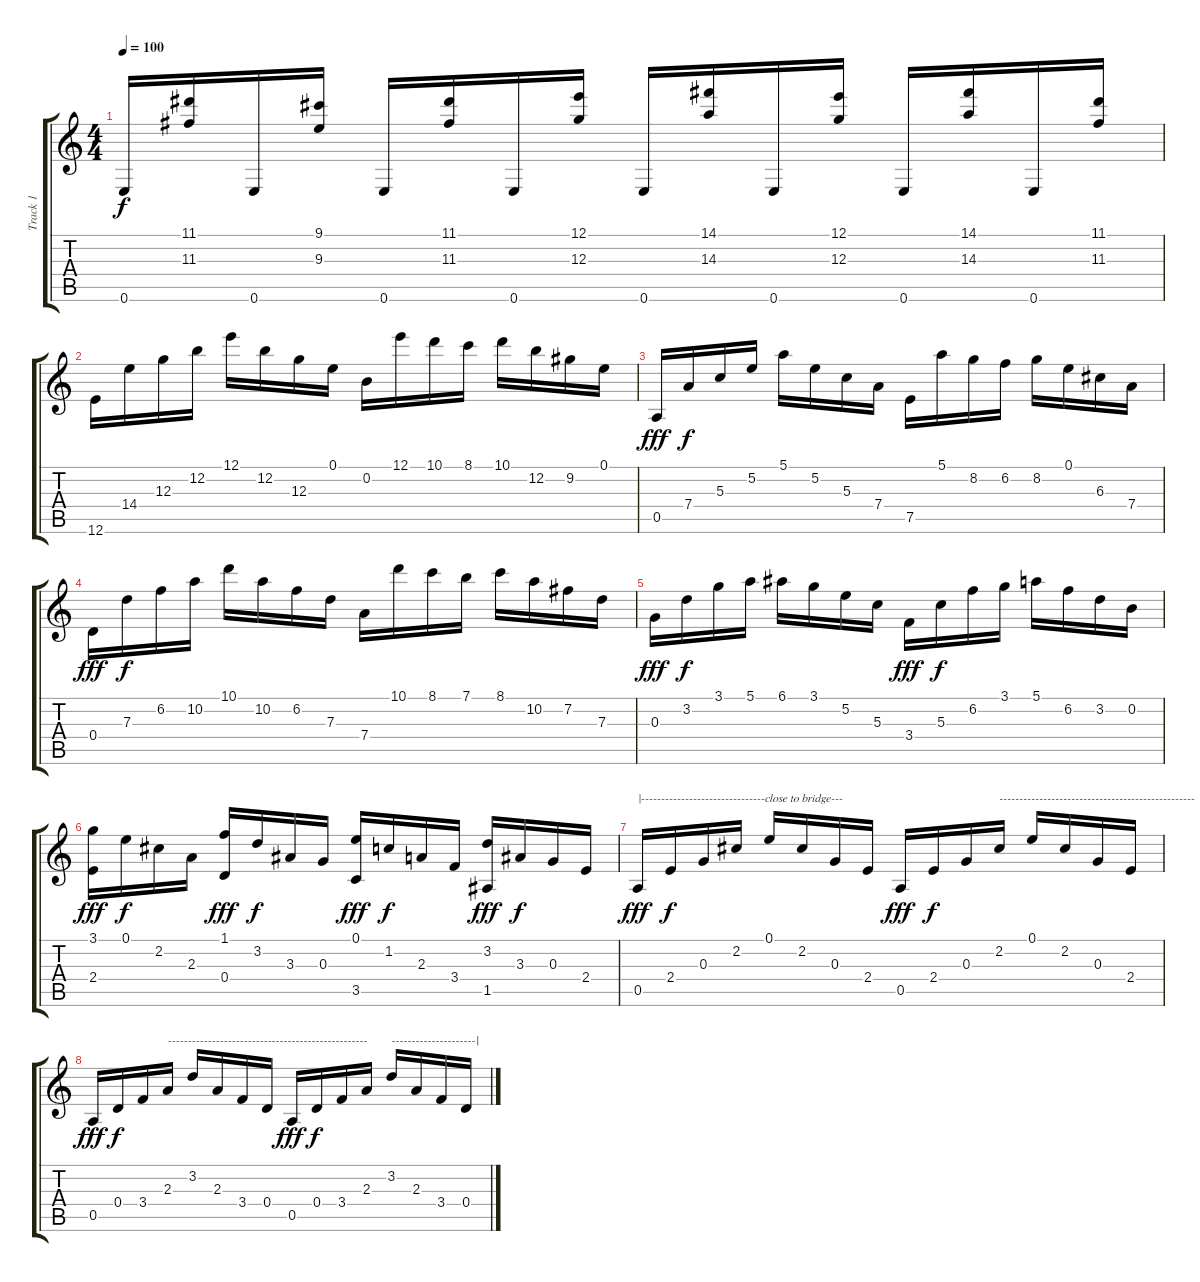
\track ("Track 1" "Track 1") {instrument acousticguitarnylon}
\staff {score tabs}
\tuning (E4 B3 G3 D3 A2 E2) {hide}
\ts (4 4)
\tempo 100
\clef g2
\ks c
0.6.16{dy f} (11.1 11.3).16 0.6.16 (9.1 9.3).16 0.6.16 (11.1 11.3).16 0.6.16 (12.1 12.3).16 0.6.16 (14.1 14.3).16 0.6.16 (12.1 12.3).16 0.6.16 (14.1 14.3).16 0.6.16 (11.1 11.3).16 |
12.6.16 14.4.16 12.3.16 12.2.16 12.1.16 12.2.16 12.3.16 0.1.16 0.2.16 12.1.16 10.1.16 8.1.16 10.1.16 12.2.16 9.2.16 0.1.16 |
0.5.16{dy fff} 7.4.16{dy f} 5.3.16 5.2.16 5.1.16 5.2.16 5.3.16 7.4.16 7.5.16 5.1.16 8.2.16 6.2.16 8.2.16 0.1.16 6.3.16 7.4.16 |
0.4.16{dy fff} 7.3.16{dy f} 6.2.16 10.2.16 10.1.16 10.2.16 6.2.16 7.3.16 7.4.16 10.1.16 8.1.16 7.1.16 8.1.16 10.2.16 7.2.16 7.3.16 |
0.3.16{dy fff} 3.2.16{dy f} 3.1.16 5.1.16 6.1.16 3.1.16 5.2.16 5.3.16 3.4.16{dy fff} 5.3.16{dy f} 6.2.16 3.1.16 5.1.16 6.2.16 3.2.16 0.2.16 |
(3.1 2.4).16{dy fff} 0.1.16{dy f} 2.2.16 2.3.16 (1.1 0.4).16{dy fff} 3.2.16{dy f} 3.3.16 0.3.16 (0.1 3.5).16{dy fff} 1.2.16{dy f} 2.3.16 3.4.16 (3.2 1.5).16{dy fff} 3.3.16{dy f} 0.3.16 2.4.16 |
0.5.16{txt "|-------------------------------close to bridge---" dy fff} 2.4.16{dy f} 0.3.16 2.2.16 0.1.16 2.2.16 0.3.16 2.4.16 0.5.16{dy fff} 2.4.16{dy f} 0.3.16 2.2.16{txt "-------------------------------------------------"} 0.1.16 2.2.16 0.3.16 2.4.16 |
0.5.16{dy fff} 0.4.16{dy f} 3.4.16 2.3.16{txt "--------------------------------------------------"} 3.2.16 2.3.16 3.4.16 0.4.16 0.5.16{dy fff} 0.4.16{dy f} 3.4.16 2.3.16 3.2.16{txt "---------------------|"} 2.3.16 3.4.16 0.4.16
